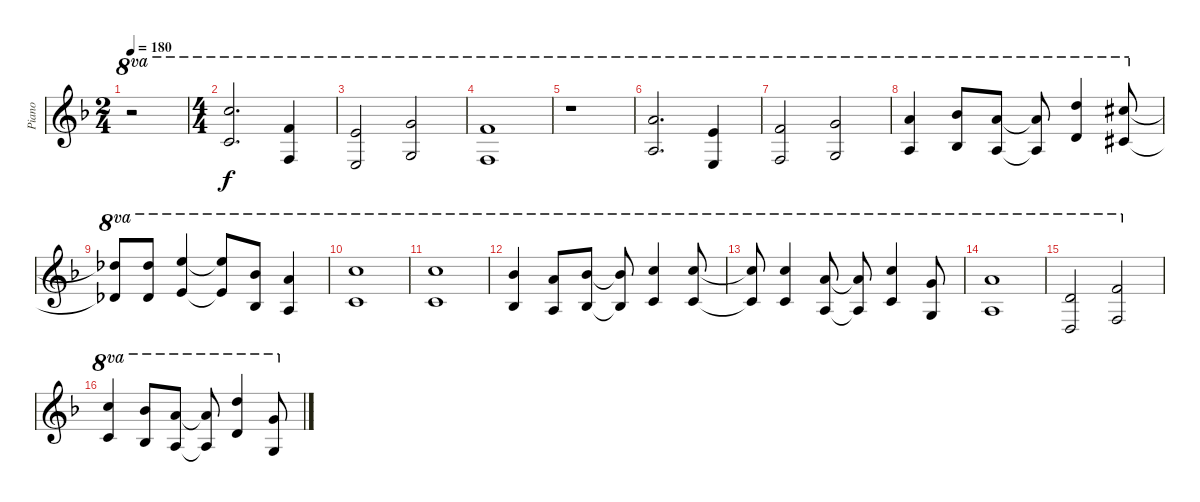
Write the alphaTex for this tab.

\track ("Piano" "Piano") {instrument acousticgrandpiano}
\staff {score}
\tuning (E4 B3 G3 D3 A2 E2) {hide}
\ts (2 4)
\tempo 180
\clef g2
\ks f
r.2{ot 8va dy f} |
\ts (4 4)
(25.2 17.3).2{d ot 8va} (1.1 18.2).4{ot 8va} |
(0.1 17.2).2{ot 8va} (3.1 29.4).2{ot 8va} |
(1.1 18.2).1{ot 8va} |
r.1{ot 8va} |
(17.1 10.2).2{d ot 8va} (0.1 17.2).4{ot 8va} |
(1.1 18.2).2{ot 8va} (3.1 29.4).2{ot 8va} |
(17.1 10.2).4{ot 8va} (18.1 11.2).8{ot 8va} (17.1 10.2).8{ot 8va} (17.1{t} 10.2{t}).8{ot 8va} (22.1 15.2).4{ot 8va} (21.1{acc #} 14.2{acc #}).8{ot 8va} |
(21.1{t} 14.2{t}).8{ot 8va} (9.1 26.2).8{ot 8va} (29.2 21.3).4{ot 8va} (29.2{t} 21.3{t}).8{ot 8va} (6.1 23.2).8{ot 8va} (17.1 10.2).4{ot 8va} |
(8.1 25.2).1{ot 8va} |
(8.1 25.2).1{ot 8va} |
(18.1 11.2).4{ot 8va} (17.1 10.2).8{ot 8va} (18.1 11.2).8{ot 8va} (18.1{t} 11.2{t}).8{ot 8va} (20.1 13.2).4{ot 8va} (20.1 13.2).8{ot 8va} |
(20.1{t} 13.2{t}).8{ot 8va} (20.1 13.2).4{ot 8va} (17.1 10.2).8{ot 8va} (17.1{t} 10.2{t}).8{ot 8va} (20.1 13.2).4{ot 8va} (3.1 29.4).8{ot 8va} |
(22.2 14.3).1{ot 8va} |
(15.2 7.3).2{ot 8va} (1.1 18.2).2{ot 8va} |
(20.1 17.3).4{ot 8va} (6.1 23.2).8{ot 8va} (17.1 10.2).8{ot 8va} (17.1{t} 10.2{t}).8{ot 8va} (22.1 15.2).4{ot 8va} (15.1 8.2).8{ot 8va}
